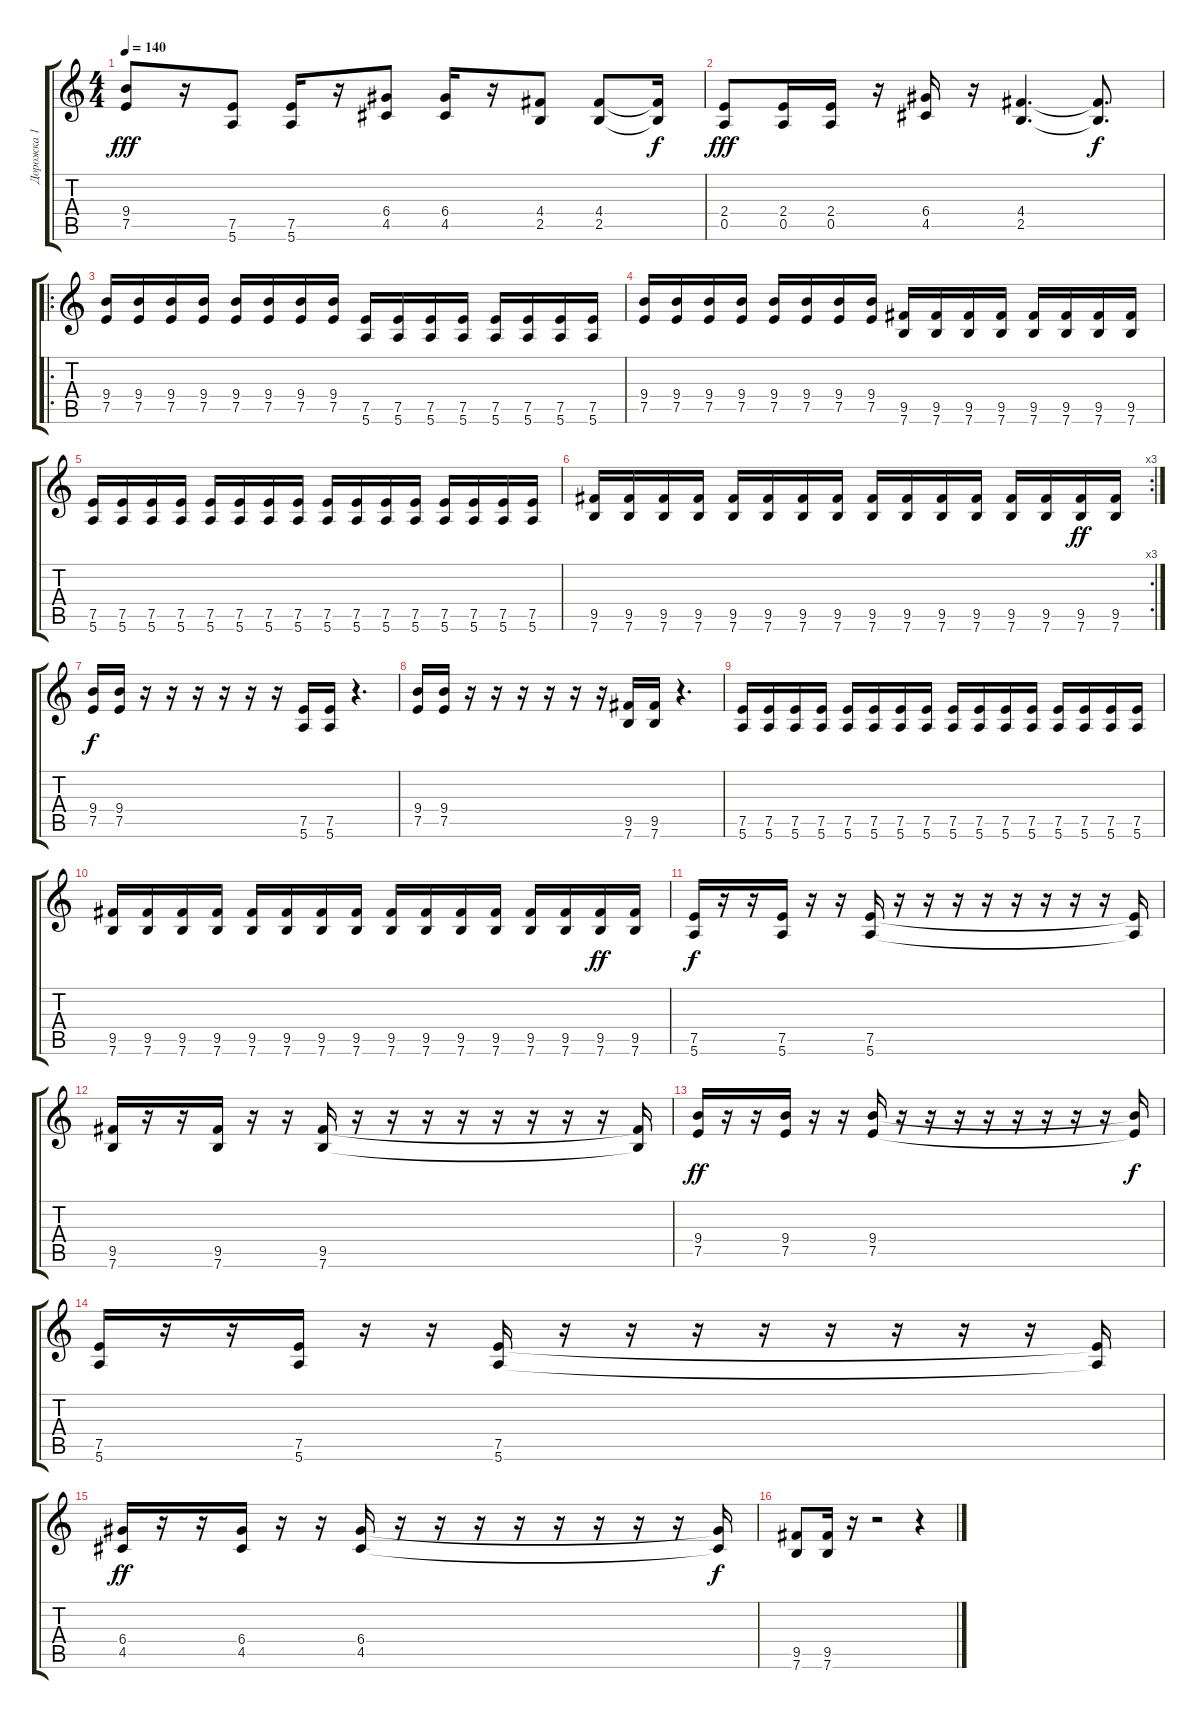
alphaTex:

\track ("Дорожка 1" "Дорожка 1") {instrument distortionguitar}
\staff {score tabs}
\tuning (E4 B3 G3 D3 A2 E2) {hide}
\ts (4 4)
\tempo 140
\clef g2
\ks c
(9.4 7.5).8{dy fff} r.16 (7.5 5.6).8 (7.5 5.6).16 r.16 (6.4 4.5).8 (6.4 4.5).16 r.16 (4.4 2.5).8 (4.4 2.5).8 (4.4{t} 2.5{t}).16{dy f} |
(2.4 0.5).8{dy fff} (2.4 0.5).16 (2.4 0.5).16 r.16 (6.4 4.5).16 r.16 (4.4 2.5).4{d} (4.4{t} 2.5{t}).8{d dy f} |
\ro
(9.4 7.5).16 (9.4 7.5).16 (9.4 7.5).16 (9.4 7.5).16 (9.4 7.5).16 (9.4 7.5).16 (9.4 7.5).16 (9.4 7.5).16 (7.5 5.6).16 (7.5 5.6).16 (7.5 5.6).16 (7.5 5.6).16 (7.5 5.6).16 (7.5 5.6).16 (7.5 5.6).16 (7.5 5.6).16 |
(9.4 7.5).16 (9.4 7.5).16 (9.4 7.5).16 (9.4 7.5).16 (9.4 7.5).16 (9.4 7.5).16 (9.4 7.5).16 (9.4 7.5).16 (9.5 7.6).16 (9.5 7.6).16 (9.5 7.6).16 (9.5 7.6).16 (9.5 7.6).16 (9.5 7.6).16 (9.5 7.6).16 (9.5 7.6).16 |
(7.5 5.6).16 (7.5 5.6).16 (7.5 5.6).16 (7.5 5.6).16 (7.5 5.6).16 (7.5 5.6).16 (7.5 5.6).16 (7.5 5.6).16 (7.5 5.6).16 (7.5 5.6).16 (7.5 5.6).16 (7.5 5.6).16 (7.5 5.6).16 (7.5 5.6).16 (7.5 5.6).16 (7.5 5.6).16 |
\rc 3
(9.5 7.6).16 (9.5 7.6).16 (9.5 7.6).16 (9.5 7.6).16 (9.5 7.6).16 (9.5 7.6).16 (9.5 7.6).16 (9.5 7.6).16 (9.5 7.6).16 (9.5 7.6).16 (9.5 7.6).16 (9.5 7.6).16 (9.5 7.6).16 (9.5 7.6).16 (9.5 7.6).16{dy ff} (9.5 7.6).16 |
(9.4 7.5).16{dy f} (9.4 7.5).16 r.16 r.16 r.16 r.16 r.16 r.16 (7.5 5.6).16 (7.5 5.6).16 r.4{d} |
(9.4 7.5).16 (9.4 7.5).16 r.16 r.16 r.16 r.16 r.16 r.16 (9.5 7.6).16 (9.5 7.6).16 r.4{d} |
(7.5 5.6).16 (7.5 5.6).16 (7.5 5.6).16 (7.5 5.6).16 (7.5 5.6).16 (7.5 5.6).16 (7.5 5.6).16 (7.5 5.6).16 (7.5 5.6).16 (7.5 5.6).16 (7.5 5.6).16 (7.5 5.6).16 (7.5 5.6).16 (7.5 5.6).16 (7.5 5.6).16 (7.5 5.6).16 |
(9.5 7.6).16 (9.5 7.6).16 (9.5 7.6).16 (9.5 7.6).16 (9.5 7.6).16 (9.5 7.6).16 (9.5 7.6).16 (9.5 7.6).16 (9.5 7.6).16 (9.5 7.6).16 (9.5 7.6).16 (9.5 7.6).16 (9.5 7.6).16 (9.5 7.6).16 (9.5 7.6).16{dy ff} (9.5 7.6).16 |
(7.5 5.6).16{dy f} r.16 r.16 (7.5 5.6).16 r.16 r.16 (7.5 5.6).16 r.16 r.16 r.16 r.16 r.16 r.16 r.16 r.16 (7.5{t} 5.6{t}).16 |
(9.5 7.6).16 r.16 r.16 (9.5 7.6).16 r.16 r.16 (9.5 7.6).16 r.16 r.16 r.16 r.16 r.16 r.16 r.16 r.16 (9.5{t} 7.6{t}).16 |
(9.4 7.5).16{dy ff} r.16 r.16 (9.4 7.5).16 r.16 r.16 (9.4 7.5).16 r.16 r.16 r.16 r.16 r.16 r.16 r.16 r.16 (9.4{t} 7.5{t}).16{dy f} |
(7.5 5.6).16 r.16 r.16 (7.5 5.6).16 r.16 r.16 (7.5 5.6).16 r.16 r.16 r.16 r.16 r.16 r.16 r.16 r.16 (7.5{t} 5.6{t}).16 |
(6.4 4.5).16{dy ff} r.16 r.16 (6.4 4.5).16 r.16 r.16 (6.4 4.5).16 r.16 r.16 r.16 r.16 r.16 r.16 r.16 r.16 (6.4{t} 4.5{t}).16{dy f} |
(9.5 7.6).8 (9.5 7.6).16 r.16 r.2 r.4
